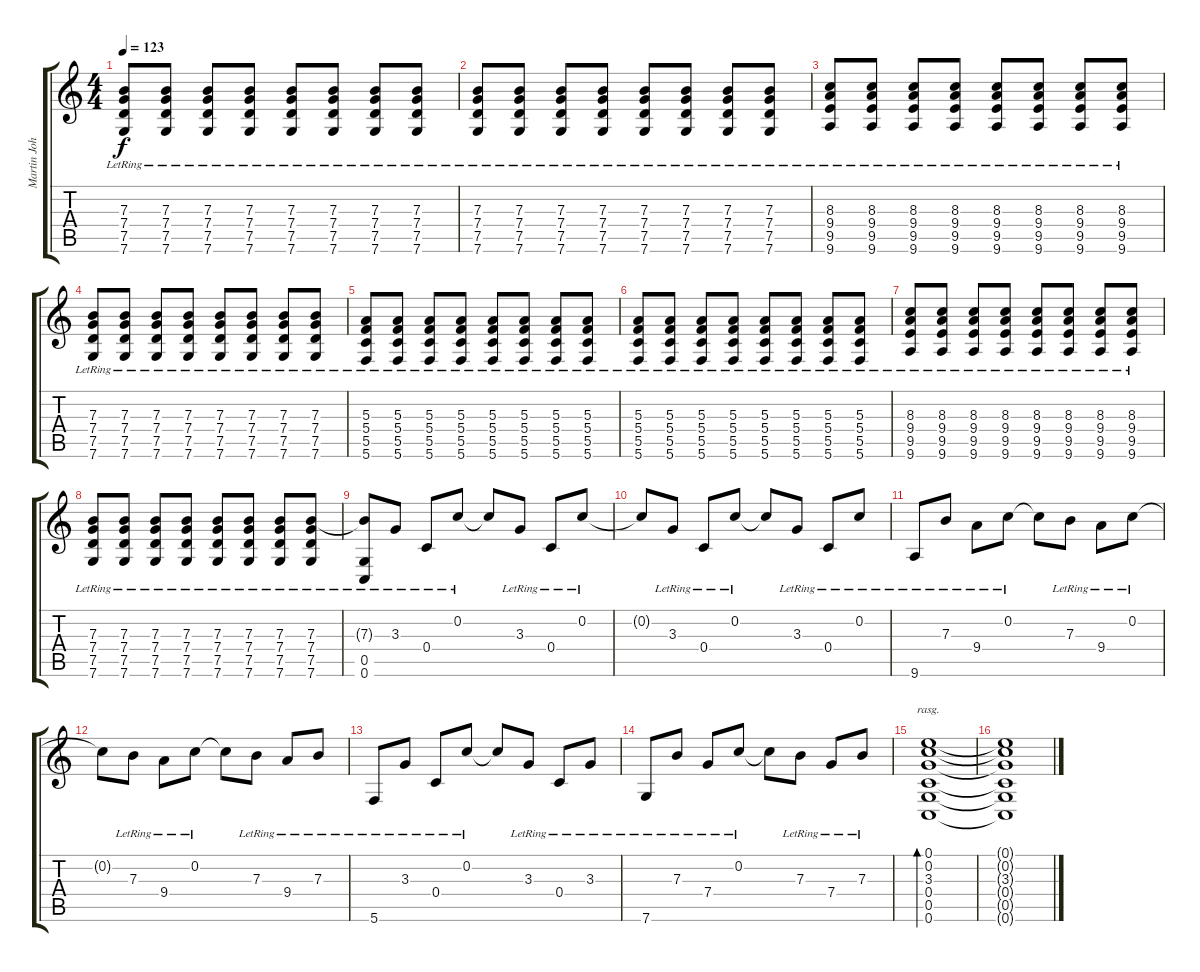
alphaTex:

\track ("Martin Johnson - Rhythm Guitar" "Martin Joh") {instrument acousticguitarsteel}
\staff {score tabs}
\tuning (E4 C4 E3 C3 G2 C2) {hide}
\ts (4 4)
\tempo 123
\clef g2
\ks c
(7.3{lr} 7.4{lr} 7.5{lr} 7.6{lr}).8{dy f} (7.3{lr} 7.4{lr} 7.5{lr} 7.6{lr}).8 (7.3{lr} 7.4{lr} 7.5{lr} 7.6{lr}).8 (7.3{lr} 7.4{lr} 7.5{lr} 7.6{lr}).8 (7.3{lr} 7.4{lr} 7.5{lr} 7.6{lr}).8 (7.3{lr} 7.4{lr} 7.5{lr} 7.6{lr}).8 (7.3{lr} 7.4{lr} 7.5{lr} 7.6{lr}).8 (7.3{lr} 7.4{lr} 7.5{lr} 7.6{lr}).8 |
(7.3{lr} 7.4{lr} 7.5{lr} 7.6{lr}).8 (7.3{lr} 7.4{lr} 7.5{lr} 7.6{lr}).8 (7.3{lr} 7.4{lr} 7.5{lr} 7.6{lr}).8 (7.3{lr} 7.4{lr} 7.5{lr} 7.6{lr}).8 (7.3{lr} 7.4{lr} 7.5{lr} 7.6{lr}).8 (7.3{lr} 7.4{lr} 7.5{lr} 7.6{lr}).8 (7.3{lr} 7.4{lr} 7.5{lr} 7.6{lr}).8 (7.3{lr} 7.4{lr} 7.5{lr} 7.6{lr}).8 |
(8.3{lr} 9.4{lr} 9.5{lr} 9.6{lr}).8 (8.3{lr} 9.4{lr} 9.5{lr} 9.6{lr}).8 (8.3{lr} 9.4{lr} 9.5{lr} 9.6{lr}).8 (8.3{lr} 9.4{lr} 9.5{lr} 9.6{lr}).8 (8.3{lr} 9.4{lr} 9.5{lr} 9.6{lr}).8 (8.3{lr} 9.4{lr} 9.5{lr} 9.6{lr}).8 (8.3{lr} 9.4{lr} 9.5{lr} 9.6{lr}).8 (8.3{lr} 9.4{lr} 9.5{lr} 9.6{lr}).8 |
(7.3{lr} 7.4{lr} 7.5{lr} 7.6{lr}).8 (7.3{lr} 7.4{lr} 7.5{lr} 7.6{lr}).8 (7.3{lr} 7.4{lr} 7.5{lr} 7.6{lr}).8 (7.3{lr} 7.4{lr} 7.5{lr} 7.6{lr}).8 (7.3{lr} 7.4{lr} 7.5{lr} 7.6{lr}).8 (7.3{lr} 7.4{lr} 7.5{lr} 7.6{lr}).8 (7.3{lr} 7.4{lr} 7.5{lr} 7.6{lr}).8 (7.3{lr} 7.4{lr} 7.5{lr} 7.6{lr}).8 |
(5.3{lr} 5.4{lr} 5.5{lr} 5.6{lr}).8 (5.3{lr} 5.4{lr} 5.5{lr} 5.6{lr}).8 (5.3{lr} 5.4{lr} 5.5{lr} 5.6{lr}).8 (5.3{lr} 5.4{lr} 5.5{lr} 5.6{lr}).8 (5.3{lr} 5.4{lr} 5.5{lr} 5.6{lr}).8 (5.3{lr} 5.4{lr} 5.5{lr} 5.6{lr}).8 (5.3{lr} 5.4{lr} 5.5{lr} 5.6{lr}).8 (5.3{lr} 5.4{lr} 5.5{lr} 5.6{lr}).8 |
(5.3{lr} 5.4{lr} 5.5{lr} 5.6{lr}).8 (5.3{lr} 5.4{lr} 5.5{lr} 5.6{lr}).8 (5.3{lr} 5.4{lr} 5.5{lr} 5.6{lr}).8 (5.3{lr} 5.4{lr} 5.5{lr} 5.6{lr}).8 (5.3{lr} 5.4{lr} 5.5{lr} 5.6{lr}).8 (5.3{lr} 5.4{lr} 5.5{lr} 5.6{lr}).8 (5.3{lr} 5.4{lr} 5.5{lr} 5.6{lr}).8 (5.3{lr} 5.4{lr} 5.5{lr} 5.6{lr}).8 |
(8.3{lr} 9.4{lr} 9.5{lr} 9.6{lr}).8 (8.3{lr} 9.4{lr} 9.5{lr} 9.6{lr}).8 (8.3{lr} 9.4{lr} 9.5{lr} 9.6{lr}).8 (8.3{lr} 9.4{lr} 9.5{lr} 9.6{lr}).8 (8.3{lr} 9.4{lr} 9.5{lr} 9.6{lr}).8 (8.3{lr} 9.4{lr} 9.5{lr} 9.6{lr}).8 (8.3{lr} 9.4{lr} 9.5{lr} 9.6{lr}).8 (8.3{lr} 9.4{lr} 9.5{lr} 9.6{lr}).8 |
(7.3{lr} 7.4{lr} 7.5{lr} 7.6{lr}).8 (7.3{lr} 7.4{lr} 7.5{lr} 7.6{lr}).8 (7.3{lr} 7.4{lr} 7.5{lr} 7.6{lr}).8 (7.3{lr} 7.4{lr} 7.5{lr} 7.6{lr}).8 (7.3{lr} 7.4{lr} 7.5{lr} 7.6{lr}).8 (7.3{lr} 7.4{lr} 7.5{lr} 7.6{lr}).8 (7.3{lr} 7.4{lr} 7.5{lr} 7.6{lr}).8 (7.3{lr} 7.4{lr} 7.5{lr} 7.6{lr}).8 |
(7.3{t} 0.5{lr} 0.6{lr}).8 3.3{lr}.8 0.4{lr}.8 0.2{lr}.8 0.2{t}.8 3.3{lr}.8 0.4{lr}.8 0.2{lr}.8 |
0.2{t}.8 3.3{lr}.8 0.4{lr}.8 0.2{lr}.8 0.2{t}.8 3.3{lr}.8 0.4{lr}.8 0.2{lr}.8 |
9.6{lr}.8 7.3{lr}.8 9.4{lr}.8 0.2{lr}.8 0.2{t}.8 7.3{lr}.8 9.4{lr}.8 0.2{lr}.8 |
0.2{t}.8 7.3{lr}.8 9.4{lr}.8 0.2{lr}.8 0.2{t}.8 7.3{lr}.8 9.4{lr}.8 7.3{lr}.8 |
5.6{lr}.8 3.3{lr}.8 0.4{lr}.8 0.2{lr}.8 0.2{t}.8 3.3{lr}.8 0.4{lr}.8 3.3{lr}.8 |
7.6{lr}.8 7.3{lr}.8 7.4{lr}.8 0.2{lr}.8 0.2{t}.8 7.3{lr}.8 7.4{lr}.8 7.3{lr}.8 |
(0.1 0.2 3.3 0.4 0.5 0.6).1{bd 480 rasg ii} |
(0.1{t} 0.2{t} 3.3{t} 0.4{t} 0.5{t} 0.6{t}).1
